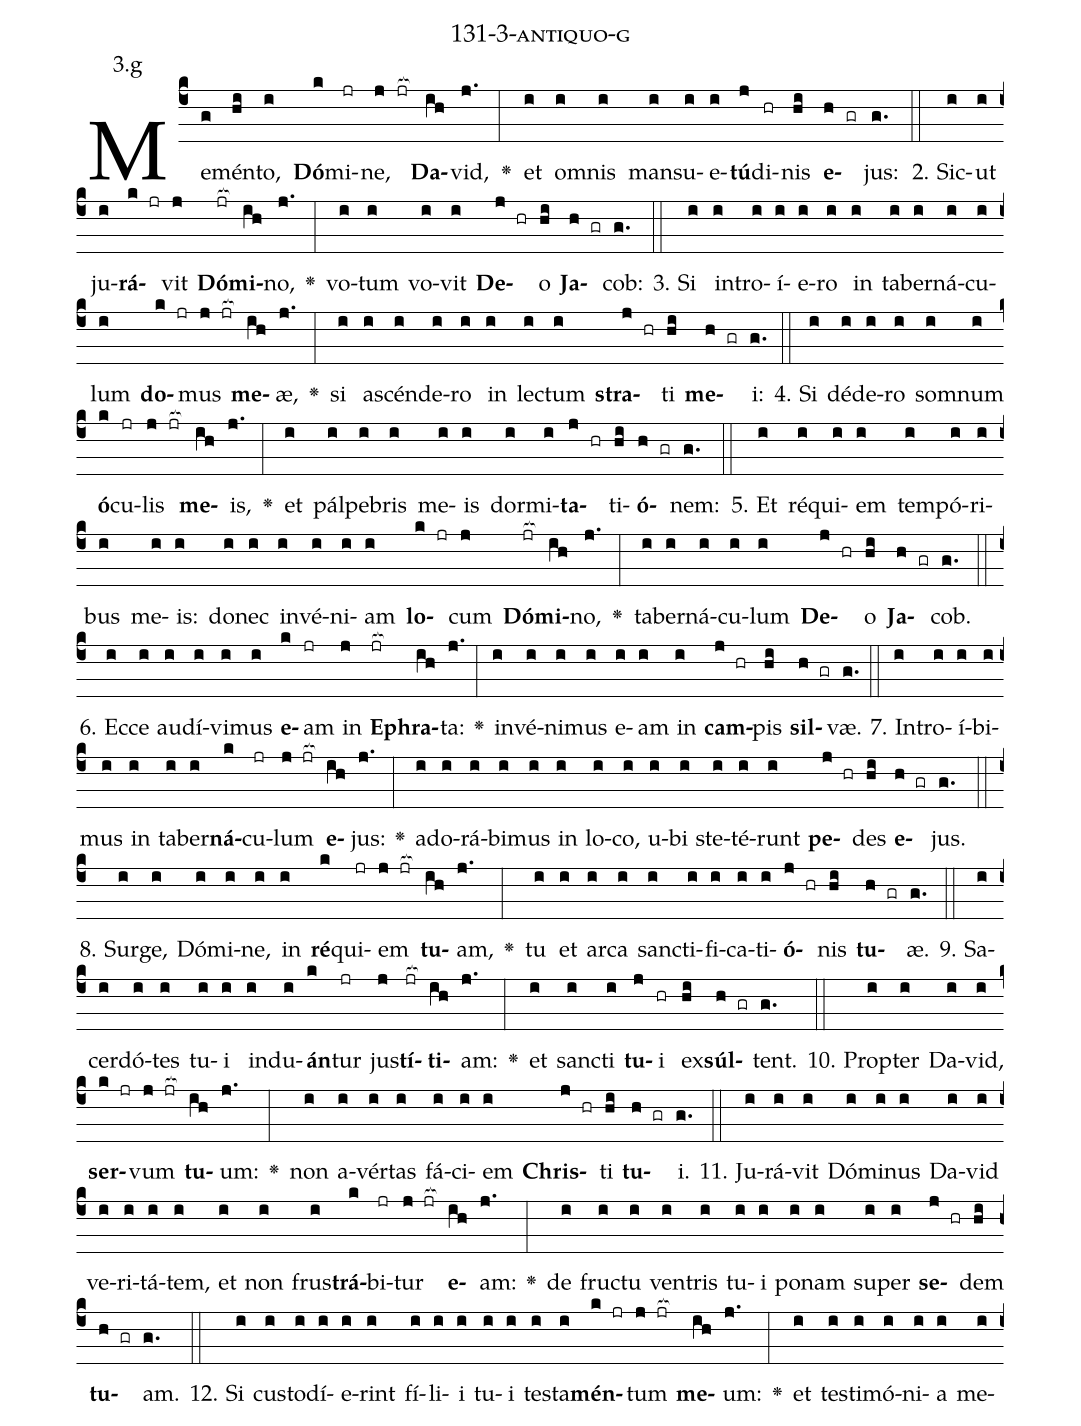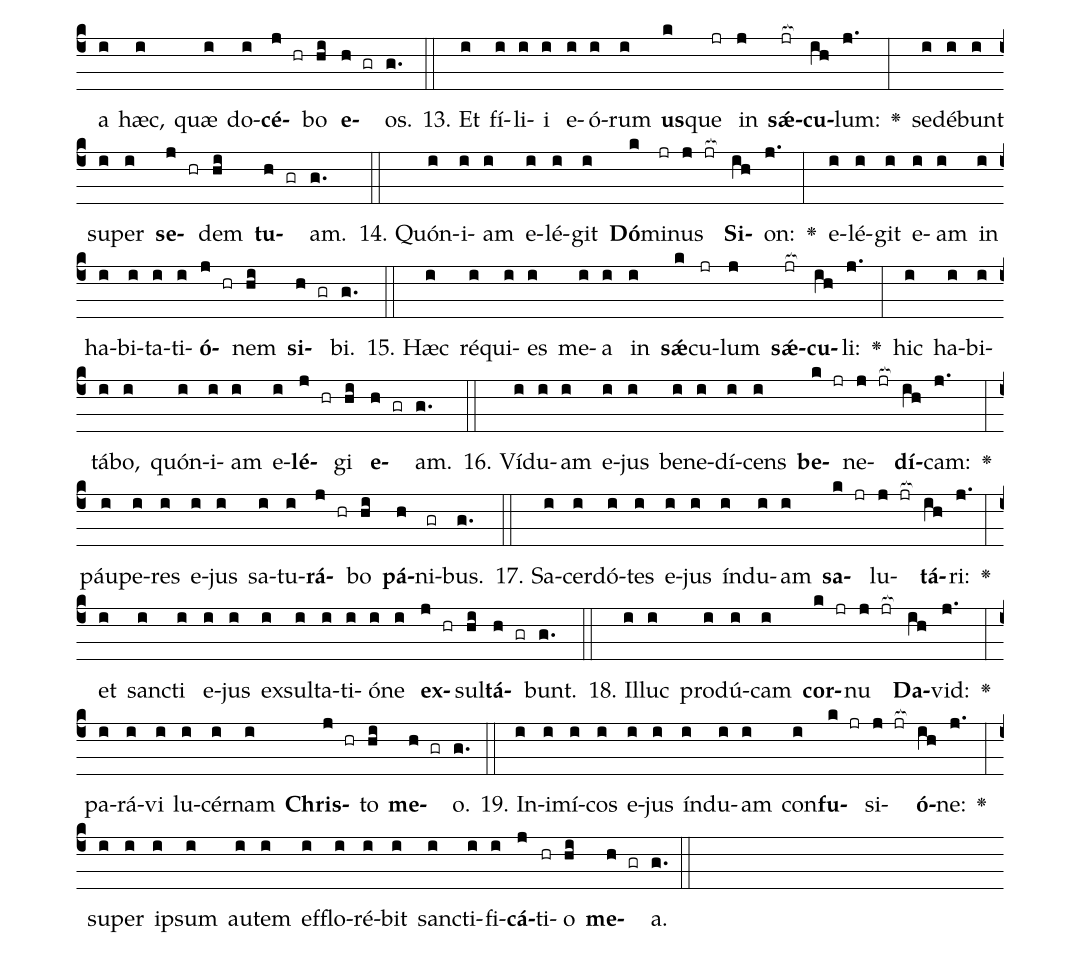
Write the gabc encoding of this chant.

name: 131-3-antiquo-g;
annotation: 3.g;
%%
(c4)Me(g)mén(hi)to,(i) <b>Dó</b>(k)mi(jr)ne,(j jr[ocb:1{]) <b>Da</b>(ih[ocb:0}])vid,(j.) <v>\greheightstar</v>(:) et(i) om(i)nis(i) man(i)su(i)e(i)<b>tú</b>(j)di(hr)nis(hi) <b>e</b>(h gr)jus:(g.) (::)
2. Sic(i)ut(i) ju(i)<b>rá</b>(k jr)vit(j) <b>Dó</b>(jr[ocb:1{])<b>mi</b>(ih[ocb:0}])no,(j.) <v>\greheightstar</v>(:) vo(i)tum(i) vo(i)vit(i) <b>De</b>(j hr)o(hi) <b>Ja</b>(h gr)cob:(g.) (::)
3. Si(i) in(i)tro(i)í(i)e(i)ro(i) in(i) ta(i)ber(i)ná(i)cu(i)lum(i) <b>do</b>(k jr)mus(j jr[ocb:1{]) <b>me</b>(ih[ocb:0}])æ,(j.) <v>\greheightstar</v>(:) si(i) a(i)scén(i)de(i)ro(i) in(i) lec(i)tum(i) <b>stra</b>(j hr)ti(hi) <b>me</b>(h gr)i:(g.) (::)
4. Si(i) dé(i)de(i)ro(i) som(i)num(i) <b>ó</b>(k)cu(jr)lis(j jr[ocb:1{]) <b>me</b>(ih[ocb:0}])is,(j.) <v>\greheightstar</v>(:) et(i) pál(i)pe(i)bris(i) me(i)is(i) dor(i)mi(i)<b>ta</b>(j hr)ti(hi)<b>ó</b>(h gr)nem:(g.) (::)
5. Et(i) ré(i)qui(i)em(i) tem(i)pó(i)ri(i)bus(i) me(i)is:(i) do(i)nec(i) in(i)vé(i)ni(i)am(i) <b>lo</b>(k jr)cum(j) <b>Dó</b>(jr[ocb:1{])<b>mi</b>(ih[ocb:0}])no,(j.) <v>\greheightstar</v>(:) ta(i)ber(i)ná(i)cu(i)lum(i) <b>De</b>(j hr)o(hi) <b>Ja</b>(h gr)cob.(g.) (::)
6. Ec(i)ce(i) au(i)dí(i)vi(i)mus(i) <b>e</b>(k)am(jr) in(j) <b>E</b>(jr[ocb:1{])<b>phra</b>(ih[ocb:0}])ta:(j.) <v>\greheightstar</v>(:) in(i)vé(i)ni(i)mus(i) e(i)am(i) in(i) <b>cam</b>(j hr)pis(hi) <b>sil</b>(h gr)væ.(g.) (::)
7. In(i)tro(i)í(i)bi(i)mus(i) in(i) ta(i)ber(i)<b>ná</b>(k)cu(jr)lum(j jr[ocb:1{]) <b>e</b>(ih[ocb:0}])jus:(j.) <v>\greheightstar</v>(:) ad(i)o(i)rá(i)bi(i)mus(i) in(i) lo(i)co,(i) u(i)bi(i) ste(i)té(i)runt(i) <b>pe</b>(j hr)des(hi) <b>e</b>(h gr)jus.(g.) (::)
8. Sur(i)ge,(i) Dó(i)mi(i)ne,(i) in(i) <b>ré</b>(k)qui(jr)em(j jr[ocb:1{]) <b>tu</b>(ih[ocb:0}])am,(j.) <v>\greheightstar</v>(:) tu(i) et(i) ar(i)ca(i) sanc(i)ti(i)fi(i)ca(i)ti(i)<b>ó</b>(j hr)nis(hi) <b>tu</b>(h gr)æ.(g.) (::)
9. Sa(i)cer(i)dó(i)tes(i) tu(i)i(i) ind(i)u(i)<b>án</b>(k)tur(jr) jus(j)<b>tí</b>(jr[ocb:1{])<b>ti</b>(ih[ocb:0}])am:(j.) <v>\greheightstar</v>(:) et(i) sanc(i)ti(i) <b>tu</b>(j)i(hr) ex(hi)<b>súl</b>(h gr)tent.(g.) (::)
10. Prop(i)ter(i) Da(i)vid,(i) <b>ser</b>(k jr)vum(j jr[ocb:1{]) <b>tu</b>(ih[ocb:0}])um:(j.) <v>\greheightstar</v>(:) non(i) a(i)vér(i)tas(i) fá(i)ci(i)em(i) <b>Chris</b>(j hr)ti(hi) <b>tu</b>(h gr)i.(g.) (::)
11. Ju(i)rá(i)vit(i) Dó(i)mi(i)nus(i) Da(i)vid(i) ve(i)ri(i)tá(i)tem,(i) et(i) non(i) frus(i)<b>trá</b>(k)bi(jr)tur(j jr[ocb:1{]) <b>e</b>(ih[ocb:0}])am:(j.) <v>\greheightstar</v>(:) de(i) fruc(i)tu(i) ven(i)tris(i) tu(i)i(i) po(i)nam(i) su(i)per(i) <b>se</b>(j hr)dem(hi) <b>tu</b>(h gr)am.(g.) (::)
12. Si(i) cus(i)to(i)dí(i)e(i)rint(i) fí(i)li(i)i(i) tu(i)i(i) tes(i)ta(i)<b>mén</b>(k jr)tum(j jr[ocb:1{]) <b>me</b>(ih[ocb:0}])um:(j.) <v>\greheightstar</v>(:) et(i) tes(i)ti(i)mó(i)ni(i)a(i) me(i)a(i) hæc,(i) quæ(i) do(i)<b>cé</b>(j hr)bo(hi) <b>e</b>(h gr)os.(g.) (::)
13. Et(i) fí(i)li(i)i(i) e(i)ó(i)rum(i) <b>us</b>(k)que(jr) in(j) <b>sǽ</b>(jr[ocb:1{])<b>cu</b>(ih[ocb:0}])lum:(j.) <v>\greheightstar</v>(:) se(i)dé(i)bunt(i) su(i)per(i) <b>se</b>(j hr)dem(hi) <b>tu</b>(h gr)am.(g.) (::)
14. Quón(i)i(i)am(i) e(i)lé(i)git(i) <b>Dó</b>(k)mi(jr)nus(j jr[ocb:1{]) <b>Si</b>(ih[ocb:0}])on:(j.) <v>\greheightstar</v>(:) e(i)lé(i)git(i) e(i)am(i) in(i) ha(i)bi(i)ta(i)ti(i)<b>ó</b>(j hr)nem(hi) <b>si</b>(h gr)bi.(g.) (::)
15. Hæc(i) ré(i)qui(i)es(i) me(i)a(i) in(i) <b>sǽ</b>(k)cu(jr)lum(j) <b>sǽ</b>(jr[ocb:1{])<b>cu</b>(ih[ocb:0}])li:(j.) <v>\greheightstar</v>(:) hic(i) ha(i)bi(i)tá(i)bo,(i) quón(i)i(i)am(i) e(i)<b>lé</b>(j hr)gi(hi) <b>e</b>(h gr)am.(g.) (::)
16. Ví(i)du(i)am(i) e(i)jus(i) be(i)ne(i)dí(i)cens(i) <b>be</b>(k jr)ne(j jr[ocb:1{])<b>dí</b>(ih[ocb:0}])cam:(j.) <v>\greheightstar</v>(:) páu(i)pe(i)res(i) e(i)jus(i) sa(i)tu(i)<b>rá</b>(j hr)bo(hi) <b>pá</b>(h)ni(gr)bus.(g.) (::)
17. Sa(i)cer(i)dó(i)tes(i) e(i)jus(i) índ(i)u(i)am(i) <b>sa</b>(k jr)lu(j jr[ocb:1{])<b>tá</b>(ih[ocb:0}])ri:(j.) <v>\greheightstar</v>(:) et(i) sanc(i)ti(i) e(i)jus(i) ex(i)sul(i)ta(i)ti(i)ó(i)ne(i) <b>ex</b>(j hr)sul(hi)<b>tá</b>(h gr)bunt.(g.) (::)
18. Il(i)luc(i) pro(i)dú(i)cam(i) <b>cor</b>(k jr)nu(j jr[ocb:1{]) <b>Da</b>(ih[ocb:0}])vid:(j.) <v>\greheightstar</v>(:) pa(i)rá(i)vi(i) lu(i)cér(i)nam(i) <b>Chris</b>(j hr)to(hi) <b>me</b>(h gr)o.(g.) (::)
19. In(i)i(i)mí(i)cos(i) e(i)jus(i) índ(i)u(i)am(i) con(i)<b>fu</b>(k jr)si(j jr[ocb:1{])<b>ó</b>(ih[ocb:0}])ne:(j.) <v>\greheightstar</v>(:) su(i)per(i) ip(i)sum(i) au(i)tem(i) ef(i)flo(i)ré(i)bit(i) sanc(i)ti(i)fi(i)<b>cá</b>(j)ti(hr)o(hi) <b>me</b>(h gr)a.(g.) (::)
